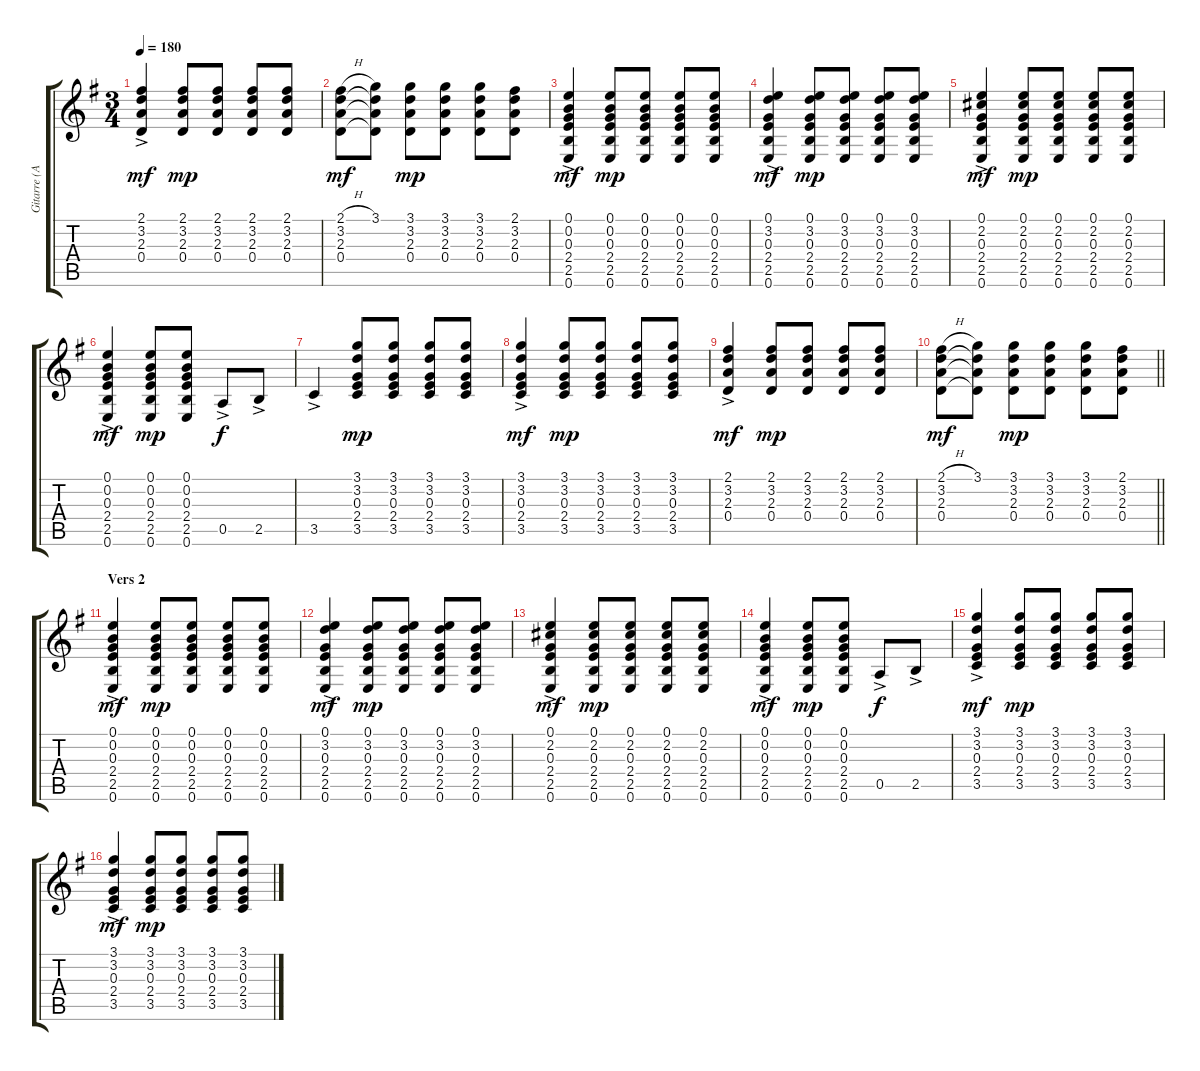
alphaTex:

\track ("Gitarre (Akustisch / Rhytmus)" "Gitarre (A") {instrument acousticguitarsteel bank 25}
\staff {score tabs}
\tuning (E4 B3 G3 D3 A2 E2) {hide}
\ts (3 4)
\tempo 180
\clef g2
\ks eminor
(2.1{ac} 3.2{ac} 2.3{ac} 0.4{ac}).4{dy mf} (2.1 3.2 2.3 0.4).8{dy mp} (2.1 3.2 2.3 0.4).8 (2.1 3.2 2.3 0.4).8 (2.1 3.2 2.3 0.4).8 |
(2.1{h} 3.2 2.3 0.4).8{dy mf} (3.1 3.2{t} 2.3{t} 0.4{t}).8{beam split} (3.1 3.2 2.3 0.4).8{dy mp} (3.1 3.2 2.3 0.4).8{beam split} (3.1 3.2 2.3 0.4).8 (2.1 3.2 2.3 0.4).8 |
(0.1{ac} 0.2{ac} 0.3{ac} 2.4{ac} 2.5{ac} 0.6{ac}).4{dy mf} (0.1 0.2 0.3 2.4 2.5 0.6).8{dy mp} (0.1 0.2 0.3 2.4 2.5 0.6).8 (0.1 0.2 0.3 2.4 2.5 0.6).8 (0.1 0.2 0.3 2.4 2.5 0.6).8 |
(0.1{ac} 3.2{ac} 0.3{ac} 2.4{ac} 2.5{ac} 0.6{ac}).4{dy mf} (0.1 3.2 0.3 2.4 2.5 0.6).8{dy mp} (0.1 3.2 0.3 2.4 2.5 0.6).8 (0.1 3.2 0.3 2.4 2.5 0.6).8 (0.1 3.2 0.3 2.4 2.5 0.6).8 |
(0.1{ac} 2.2{ac} 0.3{ac} 2.4{ac} 2.5{ac} 0.6{ac}).4{dy mf} (0.1 2.2 0.3 2.4 2.5 0.6).8{dy mp} (0.1 2.2 0.3 2.4 2.5 0.6).8 (0.1 2.2 0.3 2.4 2.5 0.6).8 (0.1 2.2 0.3 2.4 2.5 0.6).8 |
(0.1{ac} 0.2{ac} 0.3{ac} 2.4{ac} 2.5{ac} 0.6{ac}).4{dy mf} (0.1 0.2 0.3 2.4 2.5 0.6).8{dy mp} (0.1 0.2 0.3 2.4 2.5 0.6).8 0.5{ac}.8{dy f} 2.5{ac}.8 |
3.5{ac}.4 (3.1 3.2 0.3 2.4 3.5).8{dy mp} (3.1 3.2 0.3 2.4 3.5).8 (3.1 3.2 0.3 2.4 3.5).8 (3.1 3.2 0.3 2.4 3.5).8 |
(3.1{ac} 3.2{ac} 0.3{ac} 2.4{ac} 3.5{ac}).4{dy mf} (3.1 3.2 0.3 2.4 3.5).8{dy mp} (3.1 3.2 0.3 2.4 3.5).8 (3.1 3.2 0.3 2.4 3.5).8 (3.1 3.2 0.3 2.4 3.5).8 |
(2.1{ac} 3.2{ac} 2.3{ac} 0.4{ac}).4{dy mf} (2.1 3.2 2.3 0.4).8{dy mp} (2.1 3.2 2.3 0.4).8 (2.1 3.2 2.3 0.4).8 (2.1 3.2 2.3 0.4).8 |
\barLineRight lightlight
(2.1{h} 3.2 2.3 0.4).8{dy mf} (3.1 3.2{t} 2.3{t} 0.4{t}).8{beam split} (3.1 3.2 2.3 0.4).8{dy mp} (3.1 3.2 2.3 0.4).8{beam split} (3.1 3.2 2.3 0.4).8 (2.1 3.2 2.3 0.4).8 |
\section ("" "Vers 2")
(0.1{ac} 0.2{ac} 0.3{ac} 2.4{ac} 2.5{ac} 0.6{ac}).4{dy mf} (0.1 0.2 0.3 2.4 2.5 0.6).8{dy mp} (0.1 0.2 0.3 2.4 2.5 0.6).8 (0.1 0.2 0.3 2.4 2.5 0.6).8 (0.1 0.2 0.3 2.4 2.5 0.6).8 |
(0.1{ac} 3.2{ac} 0.3{ac} 2.4{ac} 2.5{ac} 0.6{ac}).4{dy mf} (0.1 3.2 0.3 2.4 2.5 0.6).8{dy mp} (0.1 3.2 0.3 2.4 2.5 0.6).8 (0.1 3.2 0.3 2.4 2.5 0.6).8 (0.1 3.2 0.3 2.4 2.5 0.6).8 |
(0.1{ac} 2.2{ac} 0.3{ac} 2.4{ac} 2.5{ac} 0.6{ac}).4{dy mf} (0.1 2.2 0.3 2.4 2.5 0.6).8{dy mp} (0.1 2.2 0.3 2.4 2.5 0.6).8 (0.1 2.2 0.3 2.4 2.5 0.6).8 (0.1 2.2 0.3 2.4 2.5 0.6).8 |
(0.1{ac} 0.2{ac} 0.3{ac} 2.4{ac} 2.5{ac} 0.6{ac}).4{dy mf} (0.1 0.2 0.3 2.4 2.5 0.6).8{dy mp} (0.1 0.2 0.3 2.4 2.5 0.6).8 0.5{ac}.8{dy f} 2.5{ac}.8 |
(3.1 3.2 0.3 2.4 3.5{ac}).4{dy mf} (3.1 3.2 0.3 2.4 3.5).8{dy mp} (3.1 3.2 0.3 2.4 3.5).8 (3.1 3.2 0.3 2.4 3.5).8 (3.1 3.2 0.3 2.4 3.5).8 |
(3.1{ac} 3.2{ac} 0.3{ac} 2.4{ac} 3.5{ac}).4{dy mf} (3.1 3.2 0.3 2.4 3.5).8{dy mp} (3.1 3.2 0.3 2.4 3.5).8 (3.1 3.2 0.3 2.4 3.5).8 (3.1 3.2 0.3 2.4 3.5).8
